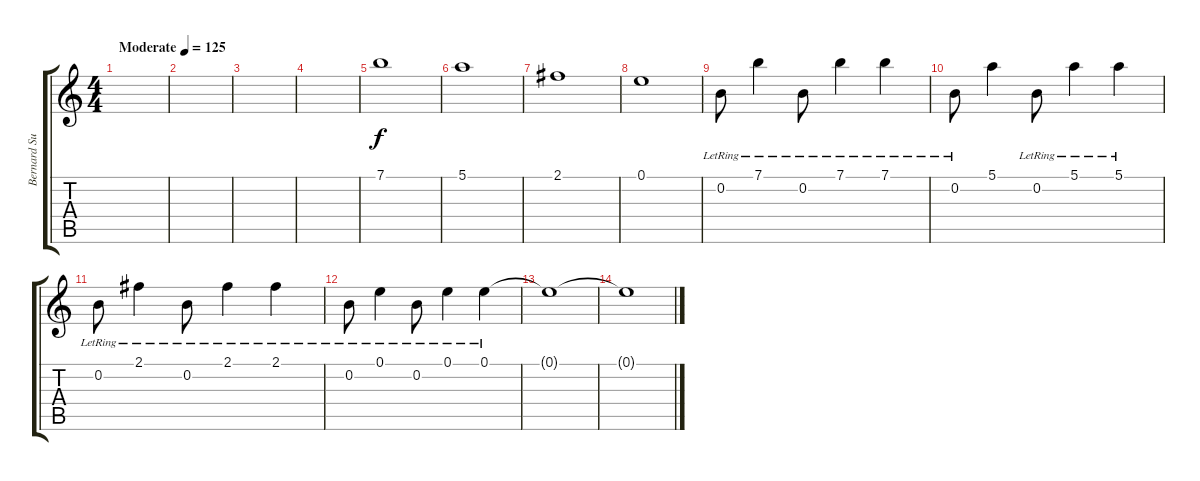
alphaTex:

\track ("Bernard Sumner" "Bernard Su") {instrument overdrivenguitar}
\staff {score tabs}
\tuning (E4 B3 G3 D3 A2 E2) {hide}
\ts (4 4)
\tempo (125 "Moderate")
\clef g2
\ks c
|
|
|
|
7.1.1 |
5.1.1 |
2.1.1 |
0.1.1 |
0.2{lr}.8 7.1{lr}.4 0.2{lr}.8 7.1{lr}.4 7.1{lr}.4 |
0.2{lr}.8 5.1.4 0.2{lr}.8 5.1{lr}.4 5.1{lr}.4 |
0.2{lr}.8 2.1{lr}.4 0.2{lr}.8 2.1{lr}.4 2.1{lr}.4 |
0.2{lr}.8 0.1{lr}.4 0.2{lr}.8 0.1{lr}.4 0.1{lr}.4 |
0.1{t}.1 |
0.1{t}.1
